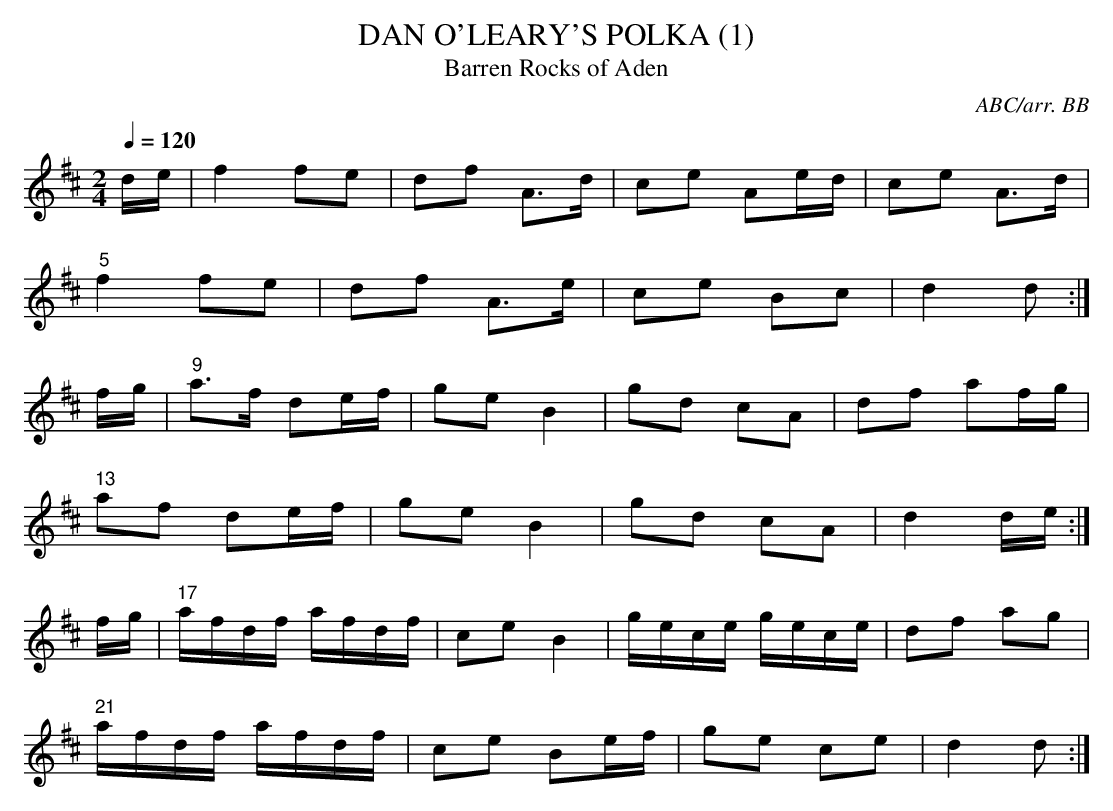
X:1
T:DAN O'LEARY'S POLKA (1)
T:Barren Rocks of Aden
C:ABC/arr. BB
Q:1/4=120
L:1/8
M:2/4
K:D
d/e/|f2 fe|df A>d|ce Ae/d/|ce A>d|
"5"f2 fe|df A>e|ce Bc|d2d :|
f/g/|"9"a>f de/f/|ge B2|gd cA|df af/g/|
"13"af de/f/|ge B2|gd cA|d2 d/e/ :|
f/g/|"17"a/f/d/f/ a/f/d/f/|ce B2|g/e/c/e/ g/e/c/e/|df ag|
"21"a/f/d/f/ a/f/d/f/|ce Be/f/|ge ce|d2d :|
